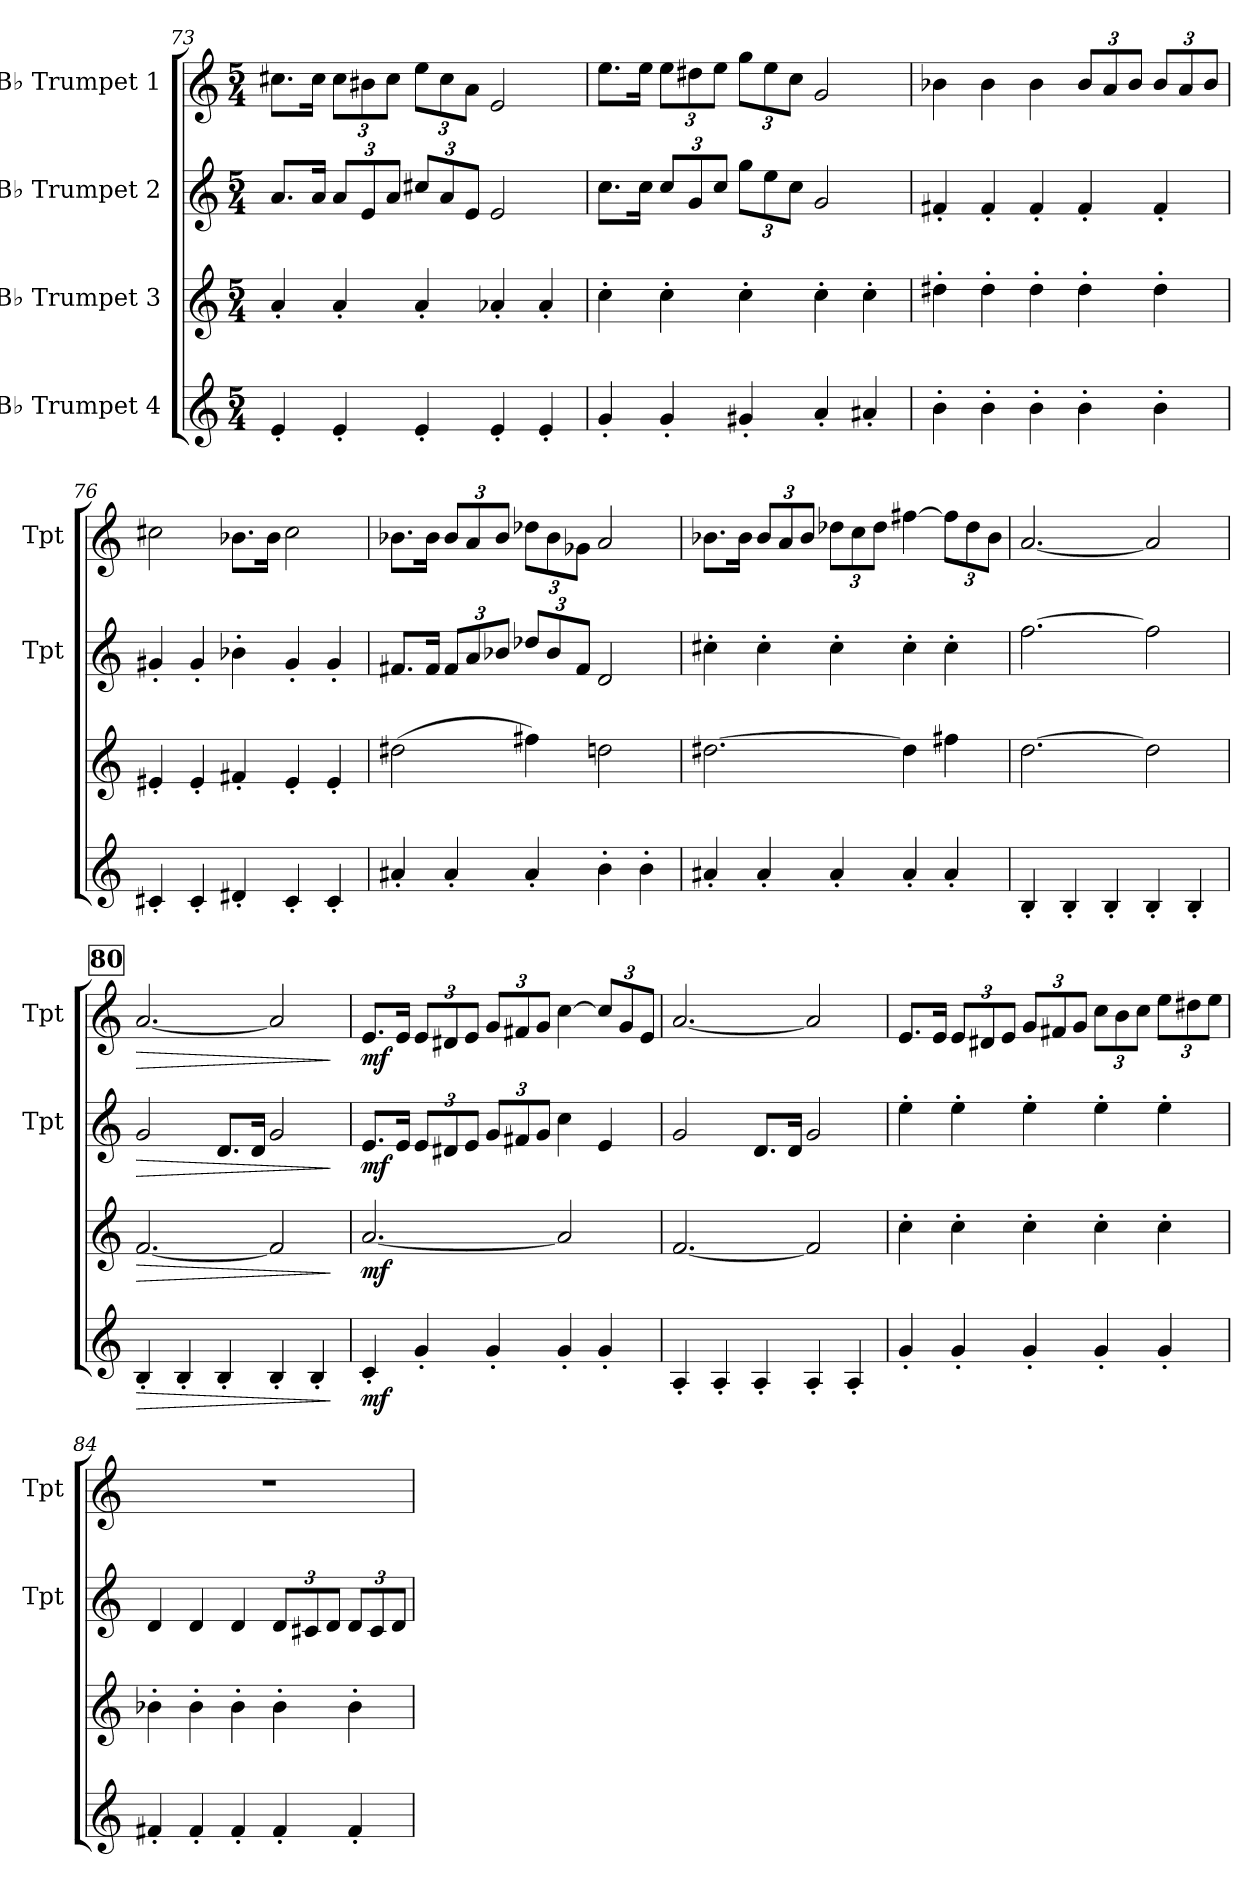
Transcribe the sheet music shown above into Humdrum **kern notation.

**kern	**dynam	**kern	**dynam	**kern	**dynam	**kern	**dynam
*part4	*part4	*part3	*part3	*part2	*part2	*part1	*part1
*staff4	*staff4	*staff3	*staff3	*staff2	*staff2	*staff1	*staff1
*I"B♭ Trumpet 4	*	*I"B♭ Trumpet 3	*	*I"B♭ Trumpet 2	*	*I"B♭ Trumpet 1	*
*	*	*	*	*I'Tpt	*	*I'Tpt	*
*clefG2	*	*clefG2	*	*clefG2	*	*clefG2	*
*ITrd1c2	*	*ITrd1c2	*	*ITrd1c2	*	*ITrd1c2	*
*k[b-e-]	*	*k[b-e-]	*	*k[b-e-]	*	*k[b-e-]	*
*M5/4	*	*M5/4	*	*M5/4	*	*M5/4	*
=73	=73	=73	=73	=73	=73	=73	=73
4d'/	.	4g'/	.	8.g/L	.	8.bn\L	.
.	.	.	.	16g/Jk	.	16b\Jk	.
*	*	*	*	*Xbrackettup	*	*Xbrackettup	*
4d'/	.	4g'/	.	12g/L	.	12b\L	.
.	.	.	.	12d/	.	12a#X\	.
.	.	.	.	12g/J	.	12b\J	.
4d'/	.	4g'/	.	12bn/L	.	12dd\L	.
.	.	.	.	12g/	.	12b\	.
.	.	.	.	12d/J	.	12g\J	.
4d'/	.	4g-X'/	.	2d/	.	2d/	.
4d'/	.	4g-'/	.	.	.	.	.
=74	=74	=74	=74	=74	=74	=74	=74
4f'/	.	4b-'\	.	8.b-\L	.	8.dd\L	.
.	.	.	.	16b-\Jk	.	16dd\Jk	.
4f'/	.	4b-'\	.	12b-/L	.	12dd\L	.
.	.	.	.	12f/	.	12cc#X\	.
.	.	.	.	12b-/J	.	12dd\J	.
4f#X'/	.	4b-'\	.	12ff\L	.	12ff\L	.
.	.	.	.	12dd\	.	12dd\	.
.	.	.	.	12b-\J	.	12b-\J	.
4g'/	.	4b-'\	.	2f/	.	2f/	.
4g#X'/	.	4b-'\	.	.	.	.	.
!!LO:PB:g=z
=75	=75	=75	=75	=75	=75	=75	=75
4a'\	.	4cc#X'\	.	4en'/	.	4a-X\	.
4a'\	.	4cc#'\	.	4e'/	.	4a-\	.
4a'\	.	4cc#'\	.	4e'/	.	4a-\	.
4a'\	.	4cc#'\	.	4e'/	.	12a-/L	.
.	.	.	.	.	.	12g/	.
.	.	.	.	.	.	12a-/J	.
4a'\	.	4cc#'\	.	4e'/	.	12a-/L	.
.	.	.	.	.	.	12g/	.
.	.	.	.	.	.	12a-/J	.
=76	=76	=76	=76	=76	=76	=76	=76
4Bn'/	.	4d#X'/	.	4f#X'/	.	2bn\	.
4B'/	.	4d#'/	.	4f#'/	.	.	.
4c#X'/	.	4en'/	.	4a-X'\	.	8.a-X\L	.
.	.	.	.	.	.	16a-\Jk	.
4B'/	.	4d#'/	.	4f#'/	.	2b\	.
4B'/	.	4d#'/	.	4f#'/	.	.	.
=77	=77	=77	=77	=77	=77	=77	=77
4g#X'/	.	(2cc#X\	.	8.en/L	.	8.a-X\L	.
.	.	.	.	16e/Jk	.	16a-\Jk	.
4g#'/	.	.	.	12e/L	.	12a-/L	.
.	.	.	.	12g/	.	12g/	.
.	.	.	.	12a-X/J	.	12a-/J	.
4g#'/	.	4een\)	.	12cc-X/L	.	12cc-X\L	.
.	.	.	.	12a-/	.	12a-\	.
.	.	.	.	12e/J	.	12f-X\J	.
4a'\	.	2ccn\	.	2c/	.	2g/	.
4a'\	.	.	.	.	.	.	.
!!LO:LB:g=z
=78	=78	=78	=78	=78	=78	=78	=78
4g#X'/	.	[2.cc#X\	.	4bn'\	.	8.a-X\L	.
.	.	.	.	.	.	16a-\Jk	.
4g#'/	.	.	.	4b'\	.	12a-/L	.
.	.	.	.	.	.	12g/	.
.	.	.	.	.	.	12a-/J	.
4g#'/	.	.	.	4b'\	.	12cc-X\L	.
.	.	.	.	.	.	12b-\	.
.	.	.	.	.	.	12cc-\J	.
4g#'/	.	4cc#\]	.	4b'\	.	[4een\	.
4g#'/	.	4een\	.	4b'\	.	12ee\L]	.
.	.	.	.	.	.	12cc-\	.
.	.	.	.	.	.	12a-\J	.
=79	=79	=79	=79	=79	=79	=79	=79
4A'/	.	[2.cc\	.	[2.ee-\	.	[2.g/	.
4A'/	.	.	.	.	.	.	.
4A'/	.	.	.	.	.	.	.
4A'/	.	2cc\]	.	2ee-\]	.	2g/]	.
4A'/	.	.	.	.	.	.	.
!!LO:REH:place=s1:a:B:fs=14:t=80
=80	=80	=80	=80	=80	=80	=80	=80
!	!LO:HP:b	!	!LO:HP:b	!	!LO:HP:b	!	!LO:HP:b
4A'/	>	[2.e-/	>	2f/	>	[2.g/	>
4A'/	.	.	.	.	.	.	.
4A'/	.	.	.	8.c/L	.	.	.
.	.	.	.	16c/Jk	.	.	.
4A'/	.	2e-/]	.	2f/	.	2g/]	.
4A'/	.	.	.	.	.	.	.
.	]	.	]	.	]	.	]
=81	=81	=81	=81	=81	=81	=81	=81
!	!LO:DY:b	!	!LO:DY:b	!	!LO:DY:b	!	!LO:DY:b
4B-'/	mf	[2.g/	mf	8.d/L	mf	8.d/L	mf
.	.	.	.	16d/Jk	.	16d/Jk	.
4f'/	.	.	.	12d/L	.	12d/L	.
.	.	.	.	12c#X/	.	12c#X/	.
.	.	.	.	12d/J	.	12d/J	.
4f'/	.	.	.	12f/L	.	12f/L	.
.	.	.	.	12en/	.	12en/	.
.	.	.	.	12f/J	.	12f/J	.
4f'/	.	2g/]	.	4b-\	.	[4b-\	.
4f'/	.	.	.	4d/	.	12b-/L]	.
.	.	.	.	.	.	12f/	.
.	.	.	.	.	.	12d/J	.
!!LO:LB:g=z
=82	=82	=82	=82	=82	=82	=82	=82
4G'/	.	[2.e-/	.	2f/	.	[2.g/	.
4G'/	.	.	.	.	.	.	.
4G'/	.	.	.	8.c/L	.	.	.
.	.	.	.	16c/Jk	.	.	.
4G'/	.	2e-/]	.	2f/	.	2g/]	.
4G'/	.	.	.	.	.	.	.
=83	=83	=83	=83	=83	=83	=83	=83
4f'/	.	4b-'\	.	4dd'\	.	8.d/L	.
.	.	.	.	.	.	16d/Jk	.
4f'/	.	4b-'\	.	4dd'\	.	12d/L	.
.	.	.	.	.	.	12c#X/	.
.	.	.	.	.	.	12d/J	.
4f'/	.	4b-'\	.	4dd'\	.	12f/L	.
.	.	.	.	.	.	12en/	.
.	.	.	.	.	.	12f/J	.
4f'/	.	4b-'\	.	4dd'\	.	12b-\L	.
.	.	.	.	.	.	12a\	.
.	.	.	.	.	.	12b-\J	.
4f'/	.	4b-'\	.	4dd'\	.	12dd\L	.
.	.	.	.	.	.	12cc#X\	.
.	.	.	.	.	.	12dd\J	.
=84	=84	=84	=84	=84	=84	=84	=84
4en'/	.	4a-X'\	.	4c/	.	4%5r	.
4e'/	.	4a-'\	.	4c/	.	.	.
4e'/	.	4a-'\	.	4c/	.	.	.
4e'/	.	4a-'\	.	12c/L	.	.	.
.	.	.	.	12Bn/	.	.	.
.	.	.	.	12c/J	.	.	.
4e'/	.	4a-'\	.	12c/L	.	.	.
.	.	.	.	12B/	.	.	.
.	.	.	.	12c/J	.	.	.
=	=	=	=	=	=	=	=
*-	*-	*-	*-	*-	*-	*-	*-
